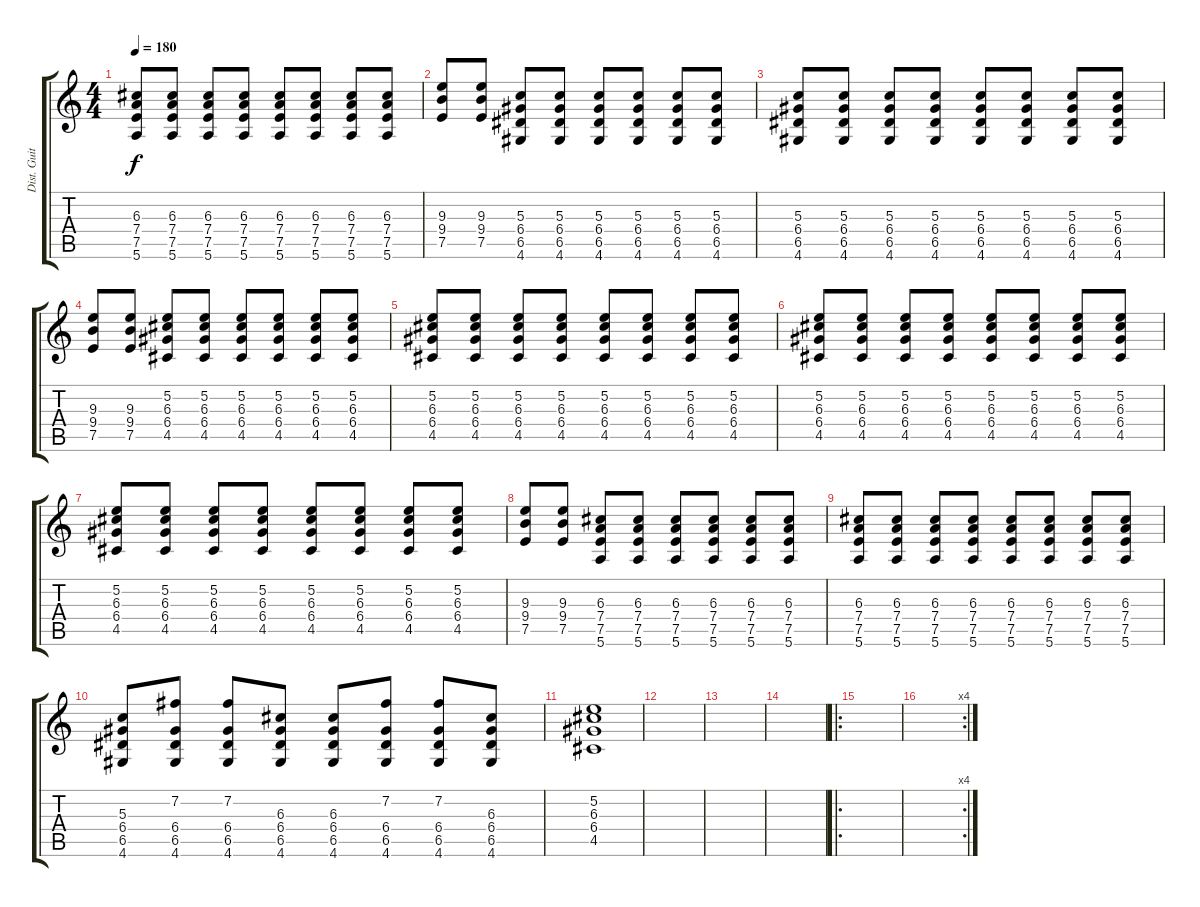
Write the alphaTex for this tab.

\track ("Dist. Guitar 1" "Dist. Guit") {instrument distortionguitar}
\staff {score tabs}
\tuning (E4 B3 G3 D3 A2 E2) {hide}
\ts (4 4)
\tempo 180
\clef g2
\ks c
(6.3 7.4 7.5 5.6).8{dy f} (6.3 7.4 7.5 5.6).8 (6.3 7.4 7.5 5.6).8 (6.3 7.4 7.5 5.6).8 (6.3 7.4 7.5 5.6).8 (6.3 7.4 7.5 5.6).8 (6.3 7.4 7.5 5.6).8 (6.3 7.4 7.5 5.6).8 |
(9.3 9.4 7.5).8 (9.3 9.4 7.5).8 (5.3 6.4 6.5 4.6).8 (5.3 6.4 6.5 4.6).8 (5.3 6.4 6.5 4.6).8 (5.3 6.4 6.5 4.6).8 (5.3 6.4 6.5 4.6).8 (5.3 6.4 6.5 4.6).8 |
(5.3 6.4 6.5 4.6).8 (5.3 6.4 6.5 4.6).8 (5.3 6.4 6.5 4.6).8 (5.3 6.4 6.5 4.6).8 (5.3 6.4 6.5 4.6).8 (5.3 6.4 6.5 4.6).8 (5.3 6.4 6.5 4.6).8 (5.3 6.4 6.5 4.6).8 |
(9.3 9.4 7.5).8 (9.3 9.4 7.5).8 (5.2 6.3 6.4 4.5).8 (5.2 6.3 6.4 4.5).8 (5.2 6.3 6.4 4.5).8 (5.2 6.3 6.4 4.5).8 (5.2 6.3 6.4 4.5).8 (5.2 6.3 6.4 4.5).8 |
(5.2 6.3 6.4 4.5).8 (5.2 6.3 6.4 4.5).8 (5.2 6.3 6.4 4.5).8 (5.2 6.3 6.4 4.5).8 (5.2 6.3 6.4 4.5).8 (5.2 6.3 6.4 4.5).8 (5.2 6.3 6.4 4.5).8 (5.2 6.3 6.4 4.5).8 |
(5.2 6.3 6.4 4.5).8 (5.2 6.3 6.4 4.5).8 (5.2 6.3 6.4 4.5).8 (5.2 6.3 6.4 4.5).8 (5.2 6.3 6.4 4.5).8 (5.2 6.3 6.4 4.5).8 (5.2 6.3 6.4 4.5).8 (5.2 6.3 6.4 4.5).8 |
(5.2 6.3 6.4 4.5).8 (5.2 6.3 6.4 4.5).8 (5.2 6.3 6.4 4.5).8 (5.2 6.3 6.4 4.5).8 (5.2 6.3 6.4 4.5).8 (5.2 6.3 6.4 4.5).8 (5.2 6.3 6.4 4.5).8 (5.2 6.3 6.4 4.5).8 |
(9.3 9.4 7.5).8 (9.3 9.4 7.5).8 (6.3 7.4 7.5 5.6).8 (6.3 7.4 7.5 5.6).8 (6.3 7.4 7.5 5.6).8 (6.3 7.4 7.5 5.6).8 (6.3 7.4 7.5 5.6).8 (6.3 7.4 7.5 5.6).8 |
(6.3 7.4 7.5 5.6).8 (6.3 7.4 7.5 5.6).8 (6.3 7.4 7.5 5.6).8 (6.3 7.4 7.5 5.6).8 (6.3 7.4 7.5 5.6).8 (6.3 7.4 7.5 5.6).8 (6.3 7.4 7.5 5.6).8 (6.3 7.4 7.5 5.6).8 |
(5.3 6.4 6.5 4.6).8 (7.2 6.4 6.5 4.6).8 (7.2 6.4 6.5 4.6).8 (6.3 6.4 6.5 4.6).8 (6.3 6.4 6.5 4.6).8 (7.2 6.4 6.5 4.6).8 (7.2 6.4 6.5 4.6).8 (6.3 6.4 6.5 4.6).8 |
(5.2 6.3 6.4 4.5).1 |
|
|
|
\ro
|
\rc 4
